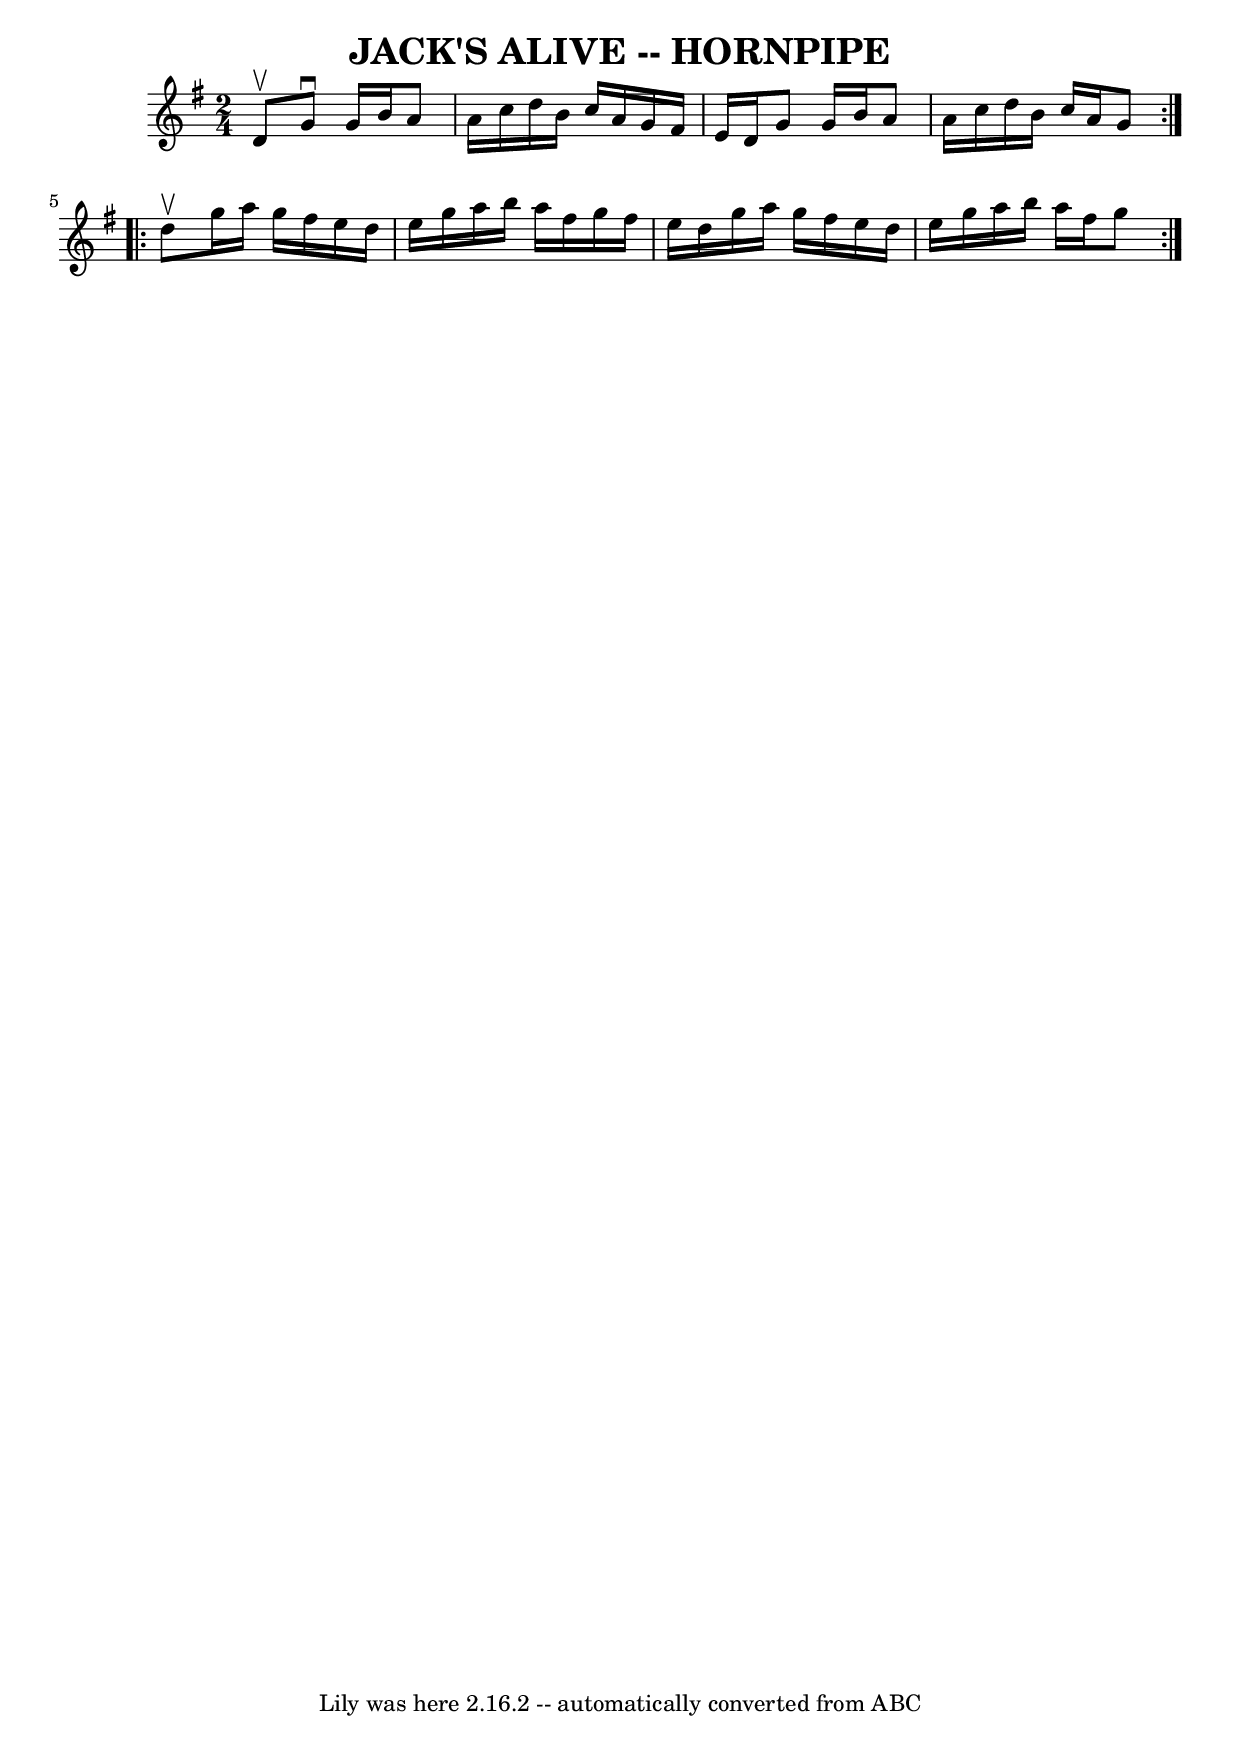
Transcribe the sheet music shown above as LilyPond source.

\version "2.7.40"
\include "Mammoth.ily"
\header {
	book = "Ryan's Mammoth Collection of Fiddle Tunes"
	crossRefNumber = "1"
	footnotes = ""
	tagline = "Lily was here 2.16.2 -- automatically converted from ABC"
	title = "JACK'S ALIVE -- HORNPIPE"
}
voicedefault =  {
\set Score.defaultBarType = "empty"

\repeat volta 2 {
\time 2/4 \key g \major d'8^\upbow       |
 g'8^\downbow g'16    
b'16 a'8 a'16 c''16    |
 d''16 b'16 c''16 a'16    
g'16 fis'16 e'16 d'16    |
 g'8 g'16 b'16 a'8 a'16 
 c''16    |
 d''16 b'16 c''16 a'16 g'8    }     
\repeat volta 2 { d''8^\upbow       |
 g''16 a''16 g''16    
fis''16 e''16 d''16 e''16 g''16    |
 a''16 b''16    
a''16 fis''16 g''16 fis''16 e''16 d''16    |
 g''16    
a''16 g''16 fis''16 e''16 d''16 e''16 g''16    |
   
a''16 b''16 a''16 fis''16 g''8    }   
}

\score{
    <<

	\context Staff="default"
	{
	    \voicedefault 
	}

    >>
	\layout {
	}
	\midi {}
}
